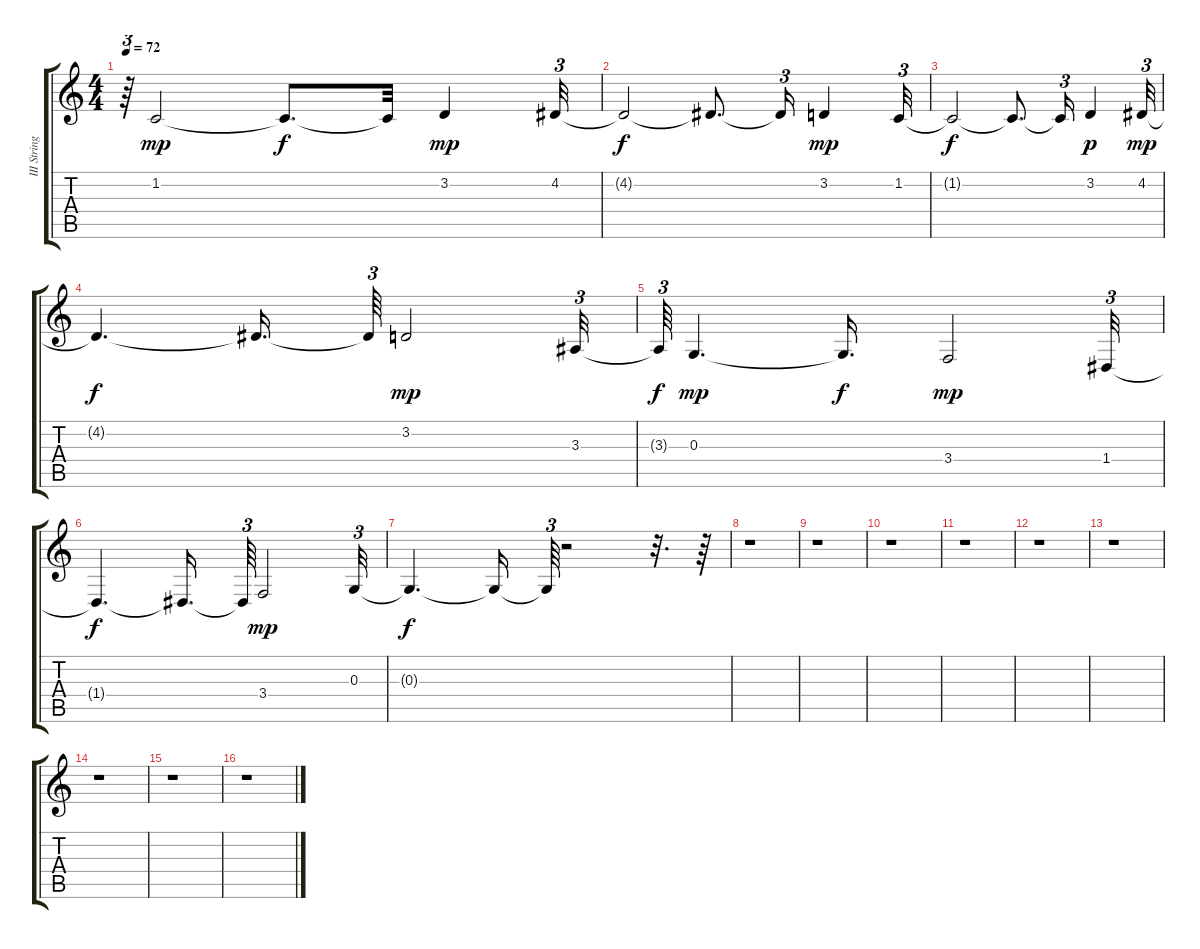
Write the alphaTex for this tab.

\track ("III Strings" "III String") {instrument stringensemble1}
\staff {score tabs}
\tuning (E4 B3 G3 D3 A2 E2) {hide}
\ts (4 4)
\tempo 72
\clef g2
\ks c
r.64{tu (3 2) dy f} 1.2.2{dy mp} 1.2{t}.8{d dy f} 1.2{t}.32 3.2.4{dy mp} 4.2.32{tu (3 2)} |
4.2{t}.2{dy f} 4.2{t}.8{d} 4.2{t}.16{tu (3 2)} 3.2.4{dy mp} 1.2.32{tu (3 2)} |
1.2{t}.2{dy f} 1.2{t}.8{d} 1.2{t}.16{tu (3 2)} 3.2.4{dy p} 4.2.32{tu (3 2) dy mp} |
4.2{t}.4{d dy f} 4.2{t}.16{d} 4.2{t}.64{tu (3 2)} 3.2.2{dy mp} 3.3.32{tu (3 2)} |
3.3{t}.64{tu (3 2) dy f} 0.3.4{d dy mp} 0.3{t}.16{d dy f} 3.4.2{dy mp} 1.4.32{tu (3 2)} |
1.4{t}.4{d dy f} 1.4{t}.16{d} 1.4{t}.64{tu (3 2)} 3.4.2{dy mp} 0.3.32{tu (3 2)} |
0.3{t}.4{d dy f} 0.3{t}.16 0.3{t}.64{tu (3 2)} r.2 r.32{d} r.64 |
r.1 |
r.1 |
r.1 |
r.1 |
r.1 |
r.1 |
r.1 |
r.1 |
r.1
